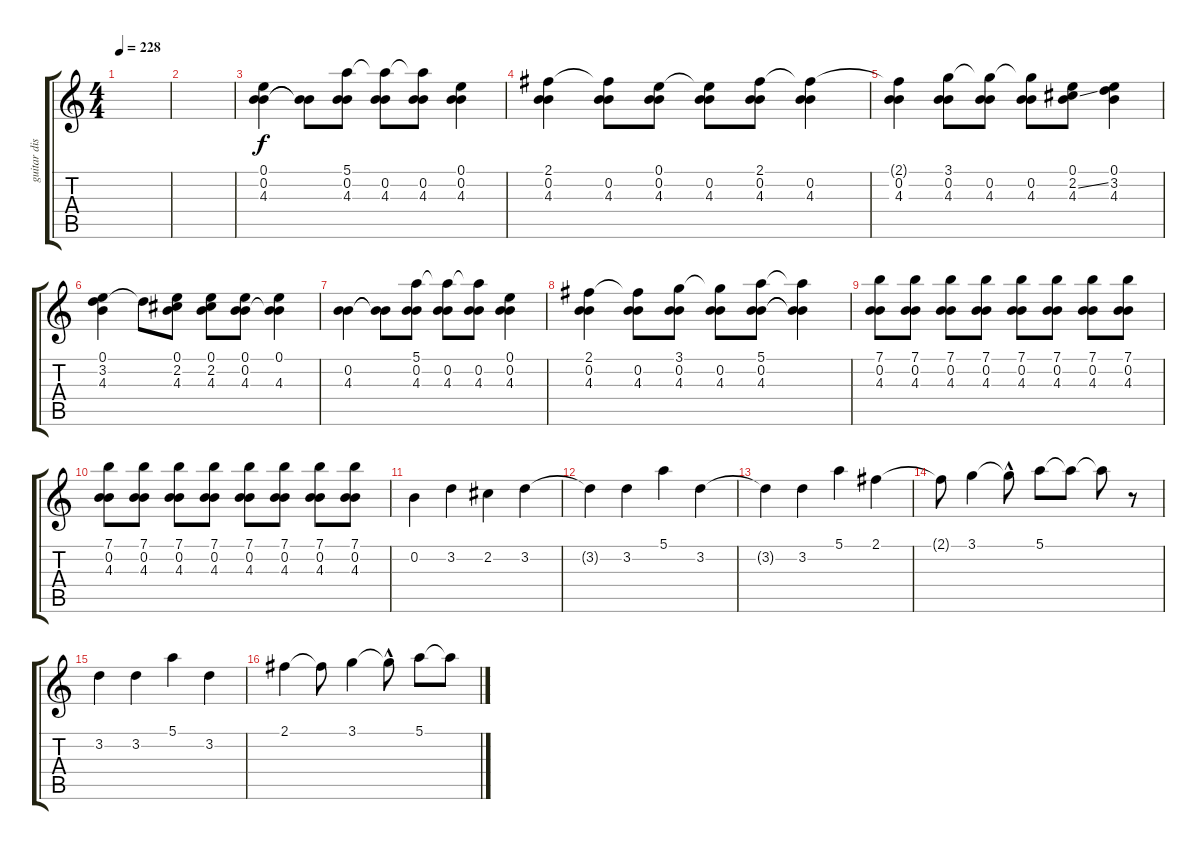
\track ("guitar distortion" "guitar dis") {instrument distortionguitar}
\staff {score tabs}
\tuning (E4 B3 G3 D3 A2 E2) {hide}
\ts (4 4)
\tempo 228
\clef g2
\ks c
|
|
(0.1 0.2 4.3).4 (0.2{t} 4.3{t}).8 (5.1 0.2 4.3).8 (5.1{t} 0.2 4.3).8 (5.1{t} 0.2 4.3).8 (0.1 0.2 4.3).4 |
(2.1 0.2 4.3).4 (2.1{t} 0.2 4.3).8 (0.1 0.2 4.3).8 (0.1{t} 0.2 4.3).8 (2.1 0.2 4.3).8 (2.1{t} 0.2 4.3).4 |
(2.1{t} 0.2 4.3).4 (3.1 0.2 4.3).8 (3.1{t} 0.2 4.3).8 (3.1{t} 0.2 4.3).8 (0.1 2.2{ss} 4.3).8 (0.1 3.2 4.3).4 |
(0.1 3.2 4.3).4 3.2{t}.8 (0.1 2.2 4.3).8 (0.1 2.2 4.3).8 (0.1 0.2 4.3).8 (0.1 0.2{t} 4.3).4 |
(0.2 4.3).4 (0.2{t} 4.3{t}).8 (5.1 0.2 4.3).8 (5.1{t} 0.2 4.3).8 (5.1{t} 0.2 4.3).8 (0.1 0.2 4.3).4 |
(2.1 0.2 4.3).4 (2.1{t} 0.2 4.3).8 (3.1 0.2 4.3).8 (3.1{t} 0.2 4.3).8 (5.1 0.2 4.3).8 (5.1{t} 0.2{t} 4.3{t}).4 |
(7.1 0.2 4.3).8 (7.1 0.2 4.3).8 (7.1 0.2 4.3).8 (7.1 0.2 4.3).8 (7.1 0.2 4.3).8 (7.1 0.2 4.3).8 (7.1 0.2 4.3).8 (7.1 0.2 4.3).8 |
(7.1 0.2 4.3).8 (7.1 0.2 4.3).8 (7.1 0.2 4.3).8 (7.1 0.2 4.3).8 (7.1 0.2 4.3).8 (7.1 0.2 4.3).8 (7.1 0.2 4.3).8 (7.1 0.2 4.3).8 |
0.2.4 3.2.4 2.2.4 3.2.4 |
3.2{t}.4 3.2.4 5.1.4 3.2.4 |
3.2{t}.4 3.2.4 5.1.4 2.1.4 |
2.1{t}.8 3.1.4 3.1{hac t}.8 5.1.8 5.1{t}.8 5.1{t}.8 r.8 |
3.2.4 3.2.4 5.1.4 3.2.4 |
2.1.4 2.1{t}.8 3.1.4 3.1{hac t}.8 5.1.8 5.1{t}.8
